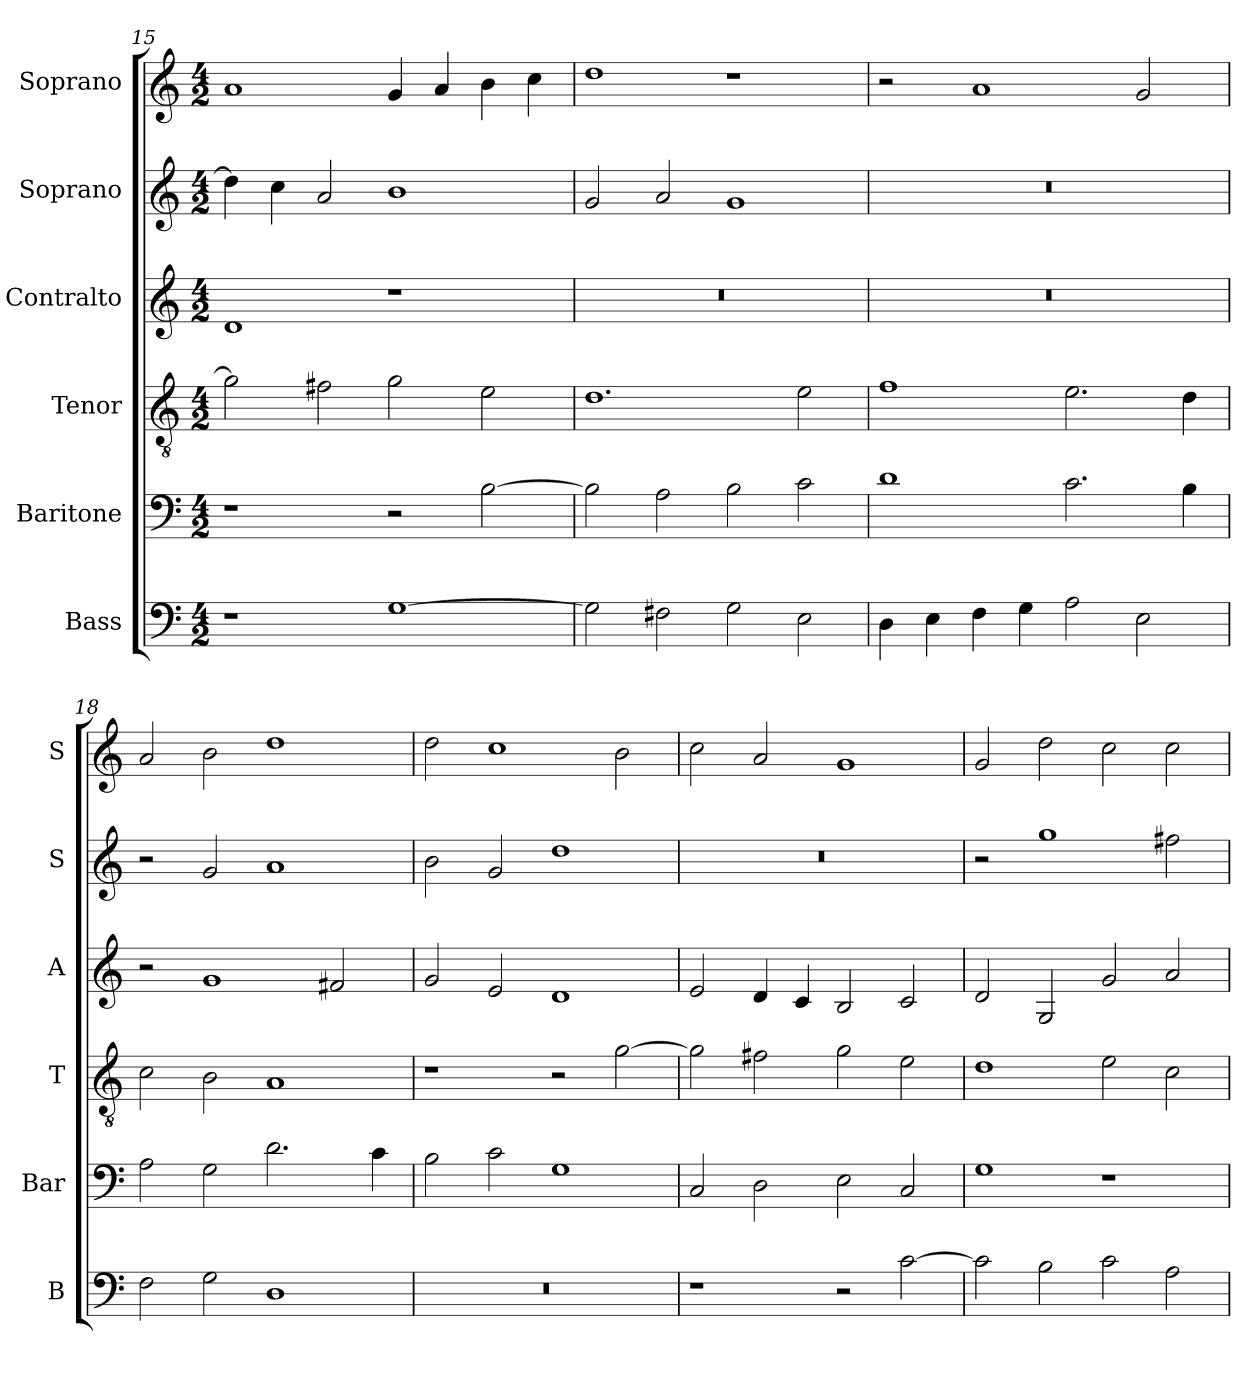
**kern	**kern	**kern	**kern	**kern	**kern
*part6	*part5	*part4	*part3	*part2	*part1
*staff6	*staff5	*staff4	*staff3	*staff2	*staff1
*I"Bass	*I"Baritone	*I"Tenor	*I"Contralto	*I"Soprano	*I"Soprano
*I'B	*I'Bar	*I'T	*I'A	*I'S	*I'S
*clefF4	*clefF4	*clefGv2	*clefG2	*clefG2	*clefG2
*k[]	*k[]	*k[]	*k[]	*k[]	*k[]
*G:mix	*G:mix	*G:mix	*G:mix	*G:mix	*G:mix
*M4/2	*M4/2	*M4/2	*M4/2	*M4/2	*M4/2
=15	=15	=15	=15	=15	=15
1r	1r	2g]	1d	4dd]	1a
.	.	.	.	4cc	.
.	.	2f#X	.	2a	.
[1G	2r	2g	1r	1b	4g
.	.	.	.	.	4a
.	[2B	2e	.	.	4b
.	.	.	.	.	4cc
=16	=16	=16	=16	=16	=16
2G]	2B]	1.d	0r	2g	1dd
2F#X	2A	.	.	2a	.
2G	2B	.	.	1g	1r
2E	2c	2e	.	.	.
=17	=17	=17	=17	=17	=17
4D	1d	1f	0r	0r	2r
4E	.	.	.	.	.
4F	.	.	.	.	1a
4G	.	.	.	.	.
2A	2.c	2.e	.	.	.
2E	.	.	.	.	2g
.	4B	4d	.	.	.
=18	=18	=18	=18	=18	=18
2F	2A	2c	2r	2r	2a
2G	2G	2B	1g	2g	2b
1D	2.d	1A	.	1a	1dd
.	.	.	2f#X	.	.
.	4c	.	.	.	.
=19	=19	=19	=19	=19	=19
0r	2B	1r	2g	2b	2dd
.	2c	.	2e	2g	1cc
.	1G	2r	1d	1dd	.
.	.	[2g	.	.	2b
=20	=20	=20	=20	=20	=20
1r	2C	2g]	2e	0r	2cc
.	2D	2f#X	4d	.	2a
.	.	.	4c	.	.
2r	2E	2g	2B	.	1g
[2c	2C	2e	2c	.	.
=21	=21	=21	=21	=21	=21
2c]	1G	1d	2d	2r	2g
2B	.	.	2G	1gg	2dd
2c	1r	2e	2g	.	2cc
2A	.	2c	2a	2ff#X	2cc
=	=	=	=	=	=
*-	*-	*-	*-	*-	*-
